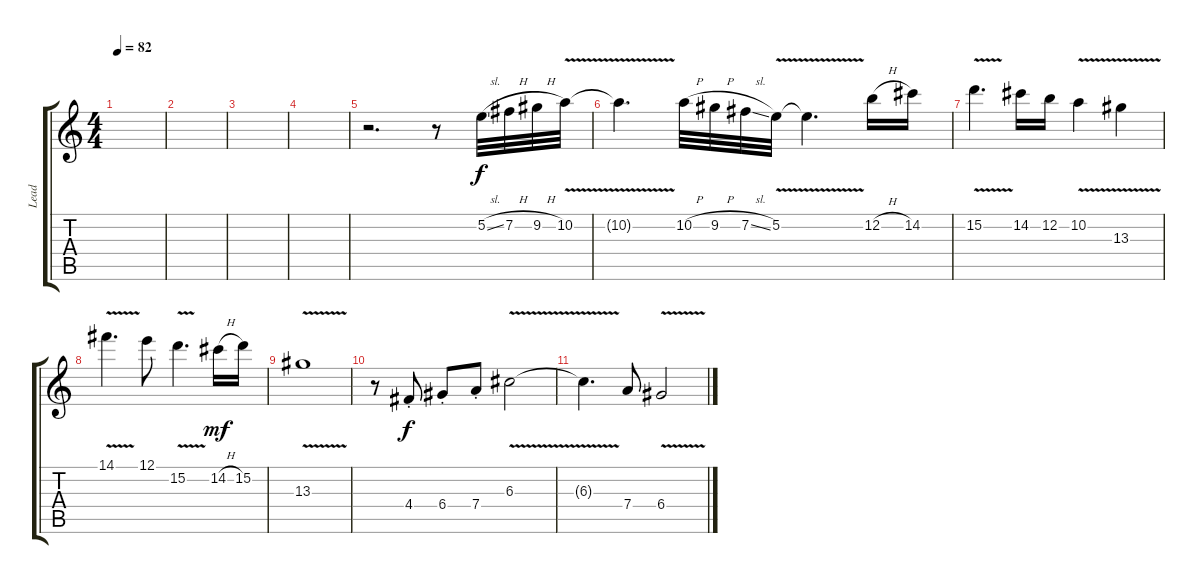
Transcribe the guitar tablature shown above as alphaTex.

\track ("Lead" "Lead") {instrument overdrivenguitar}
\staff {score tabs}
\tuning (E4 B3 G3 D3 A2 E2) {hide}
\ts (4 4)
\tempo 82
\clef g2
\ks c
|
|
|
|
r.2{d} r.8 5.2{sl}.32 7.2{h}.32 9.2{h}.32 10.2{v}.32 |
10.2{t}.4{d} 10.2{h}.32 9.2{h}.32 7.2{sl}.32 5.2{v}.32 5.2{t}.4{d} 12.2{h}.16 14.2.16 |
15.2{v}.4{d} 14.2.16 12.2.16 10.2{v}.4 13.3{v}.4 |
14.1{v}.4{d} 12.1.8 15.2{v}.4{d} 14.2{h}.16{dy mf} 15.2.16 |
13.3{v}.1 |
r.8 4.4{st}.8{dy f} 6.4{st}.8 7.4{st}.8 6.3{v}.2 |
6.3{t}.4{d} 7.4.8 6.4{v}.2
